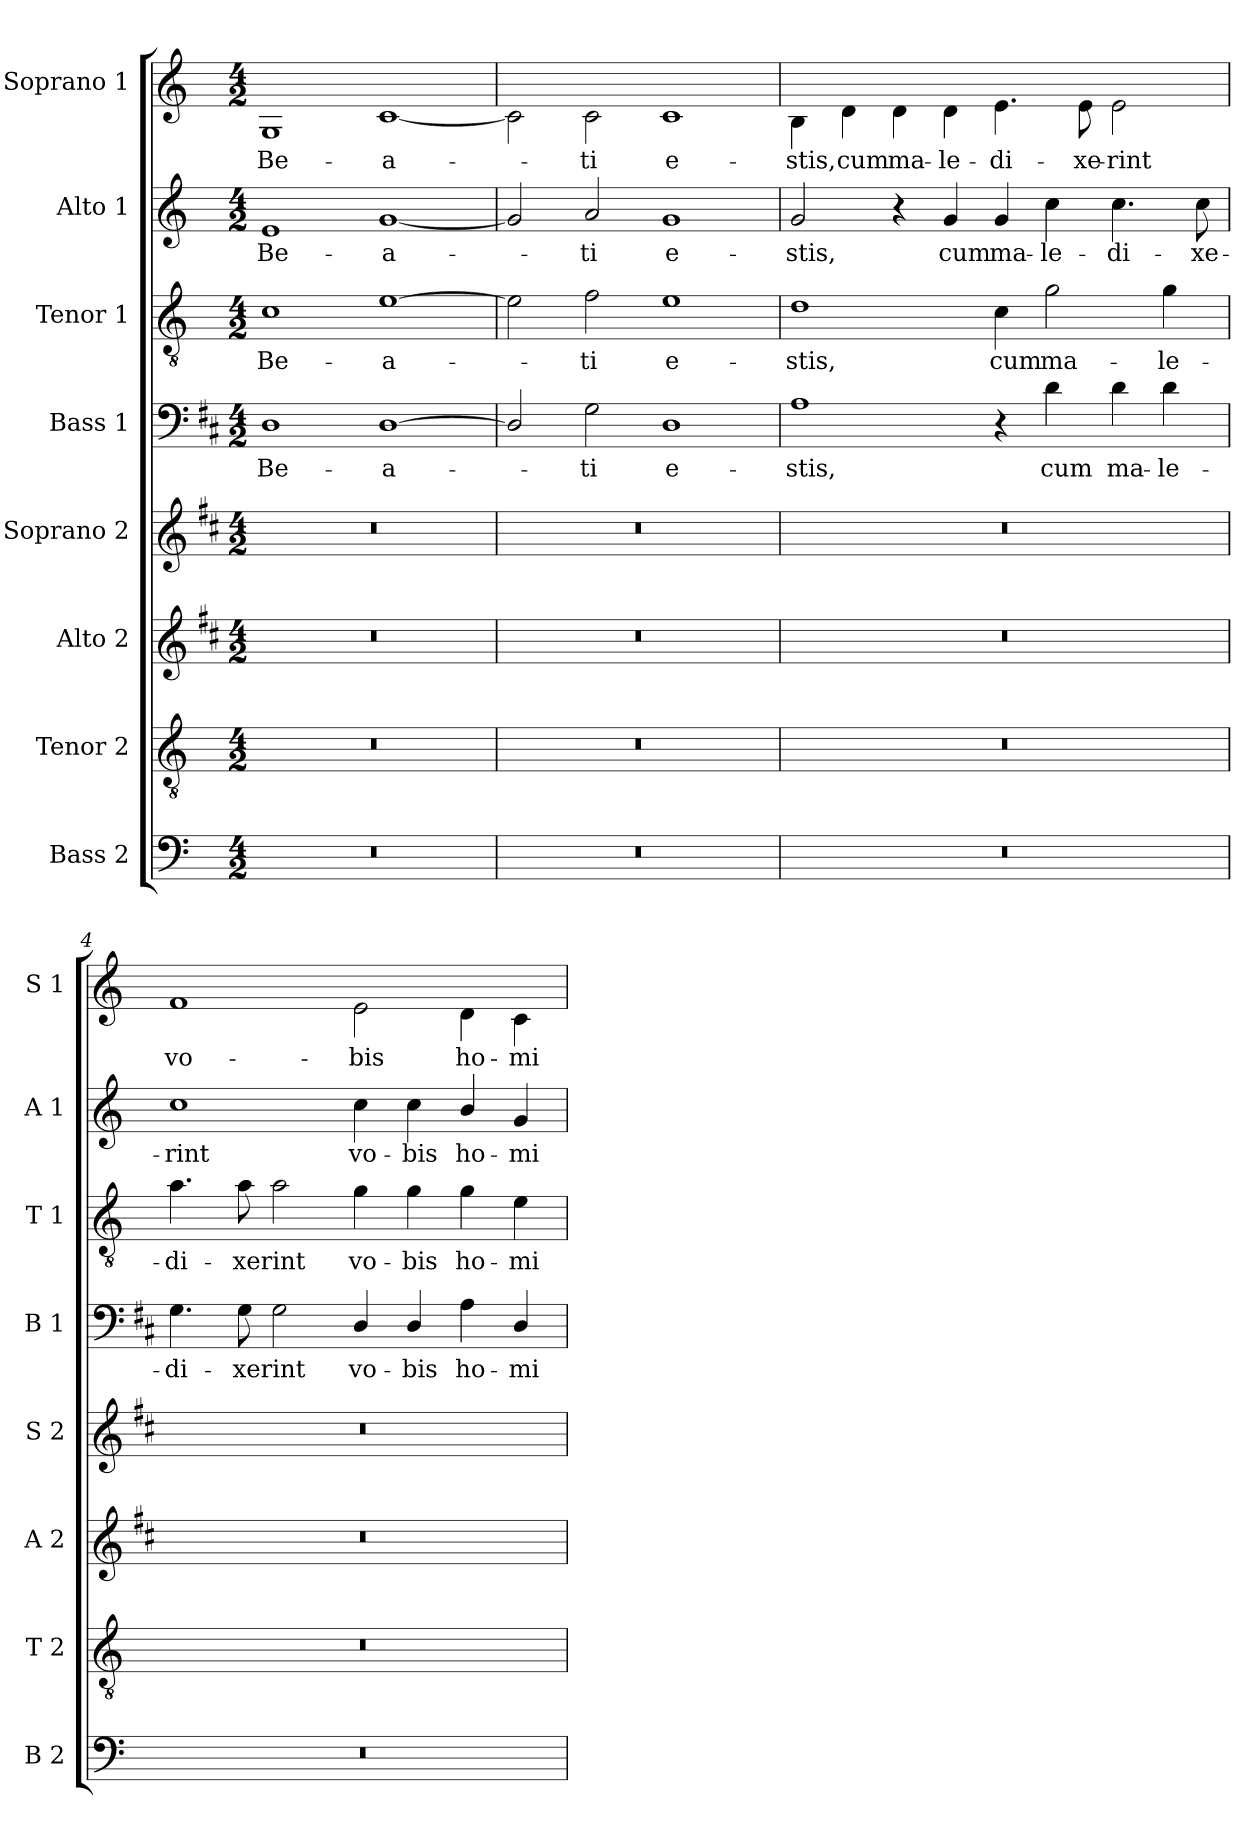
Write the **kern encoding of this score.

**kern	**kern	**kern	**kern	**kern	**text	**kern	**text	**kern	**text	**kern	**text
*part8	*part7	*part6	*part5	*part4	*part4	*part3	*part3	*part2	*part2	*part1	*part1
*staff8	*staff7	*staff6	*staff5	*staff4	*staff4	*staff3	*staff3	*staff2	*staff2	*staff1	*staff1
*I"Bass 2	*I"Tenor 2	*I"Alto 2	*I"Soprano 2	*I"Bass 1	*	*I"Tenor 1	*	*I"Alto 1	*	*I"Soprano 1	*
*I'B 2	*I'T 2	*I'A 2	*I'S 2	*I'B 1	*	*I'T 1	*	*I'A 1	*	*I'S 1	*
*clefF4	*clefGv2	*clefG2	*clefG2	*clefF4	*	*clefGv2	*	*clefG2	*	*clefG2	*
*	*	*ITrd1c2	*ITrd1c2	*ITrd1c2	*	*	*	*	*	*ITrd-7c-12	*
*k[]	*k[]	*k[]	*k[]	*k[]	*	*k[]	*	*k[]	*	*k[]	*
*C:	*C:	*C:	*C:	*C:	*	*C:	*	*C:	*	*C:	*
*M4/2	*M4/2	*M4/2	*M4/2	*M4/2	*	*M4/2	*	*M4/2	*	*M4/2	*
=1	=1	=1	=1	=1	=1	=1	=1	=1	=1	=1	=1
0r	0r	0r	0r	1C	Be-	1c	Be-	1e	Be-	1g	Be-
.	.	.	.	[1C	-a-	[>1e	-a-	[<1g	-a-	[1cc	-a-
=2	=2	=2	=2	=2	=2	=2	=2	=2	=2	=2	=2
0r	0r	0r	0r	2C/]	.	2e\]	.	2g/]	.	2cc\]	.
.	.	.	.	2F\	-ti	2f\	-ti	2a/	-ti	2cc\	-ti
.	.	.	.	1C	e-	1e	e-	1g	e-	1cc	e-
=3	=3	=3	=3	=3	=3	=3	=3	=3	=3	=3	=3
0r	0r	0r	0r	1G	-stis,	1d	-stis,	2g/	-stis,	4b\	-stis,
.	.	.	.	.	.	.	.	.	.	4dd\	cum
.	.	.	.	.	.	.	.	4r	.	4dd\	ma-
.	.	.	.	.	.	.	.	4g/	cum	4dd\	-le-
.	.	.	.	4r	.	4c\	cum	4g/	ma-	4.ee\	-di-
.	.	.	.	4c\	cum	2g\	ma-	4cc\	-le-	.	.
.	.	.	.	.	.	.	.	.	.	8ee\	-xe-
.	.	.	.	4c\	ma-	.	.	4.cc\	-di-	2ee\	-rint
.	.	.	.	4c\	-le-	4g\	-le-	.	.	.	.
.	.	.	.	.	.	.	.	8cc\	-xe-	.	.
=4	=4	=4	=4	=4	=4	=4	=4	=4	=4	=4	=4
0r	0r	0r	0r	4.F\	-di-	4.a\	-di-	1cc	-rint	1ff	vo-
.	.	.	.	8F\	-xe­rint	8a\	-xe­rint	.	.	.	.
.	.	.	.	2F\	.	2a\	.	.	.	.	.
.	.	.	.	4C/	vo-	4g\	vo-	4cc\	vo-	2ee\	-bis
.	.	.	.	4C/	-bis	4g\	-bis	4cc\	-bis	.	.
.	.	.	.	4G\	ho-	4g\	ho-	4b/	ho-	4dd\	ho-
.	.	.	.	4C/	-mi-	4e\	-mi-	4g/	-mi-	4cc\	-mi-
=	=	=	=	=	=	=	=	=	=	=	=
*-	*-	*-	*-	*-	*-	*-	*-	*-	*-	*-	*-
